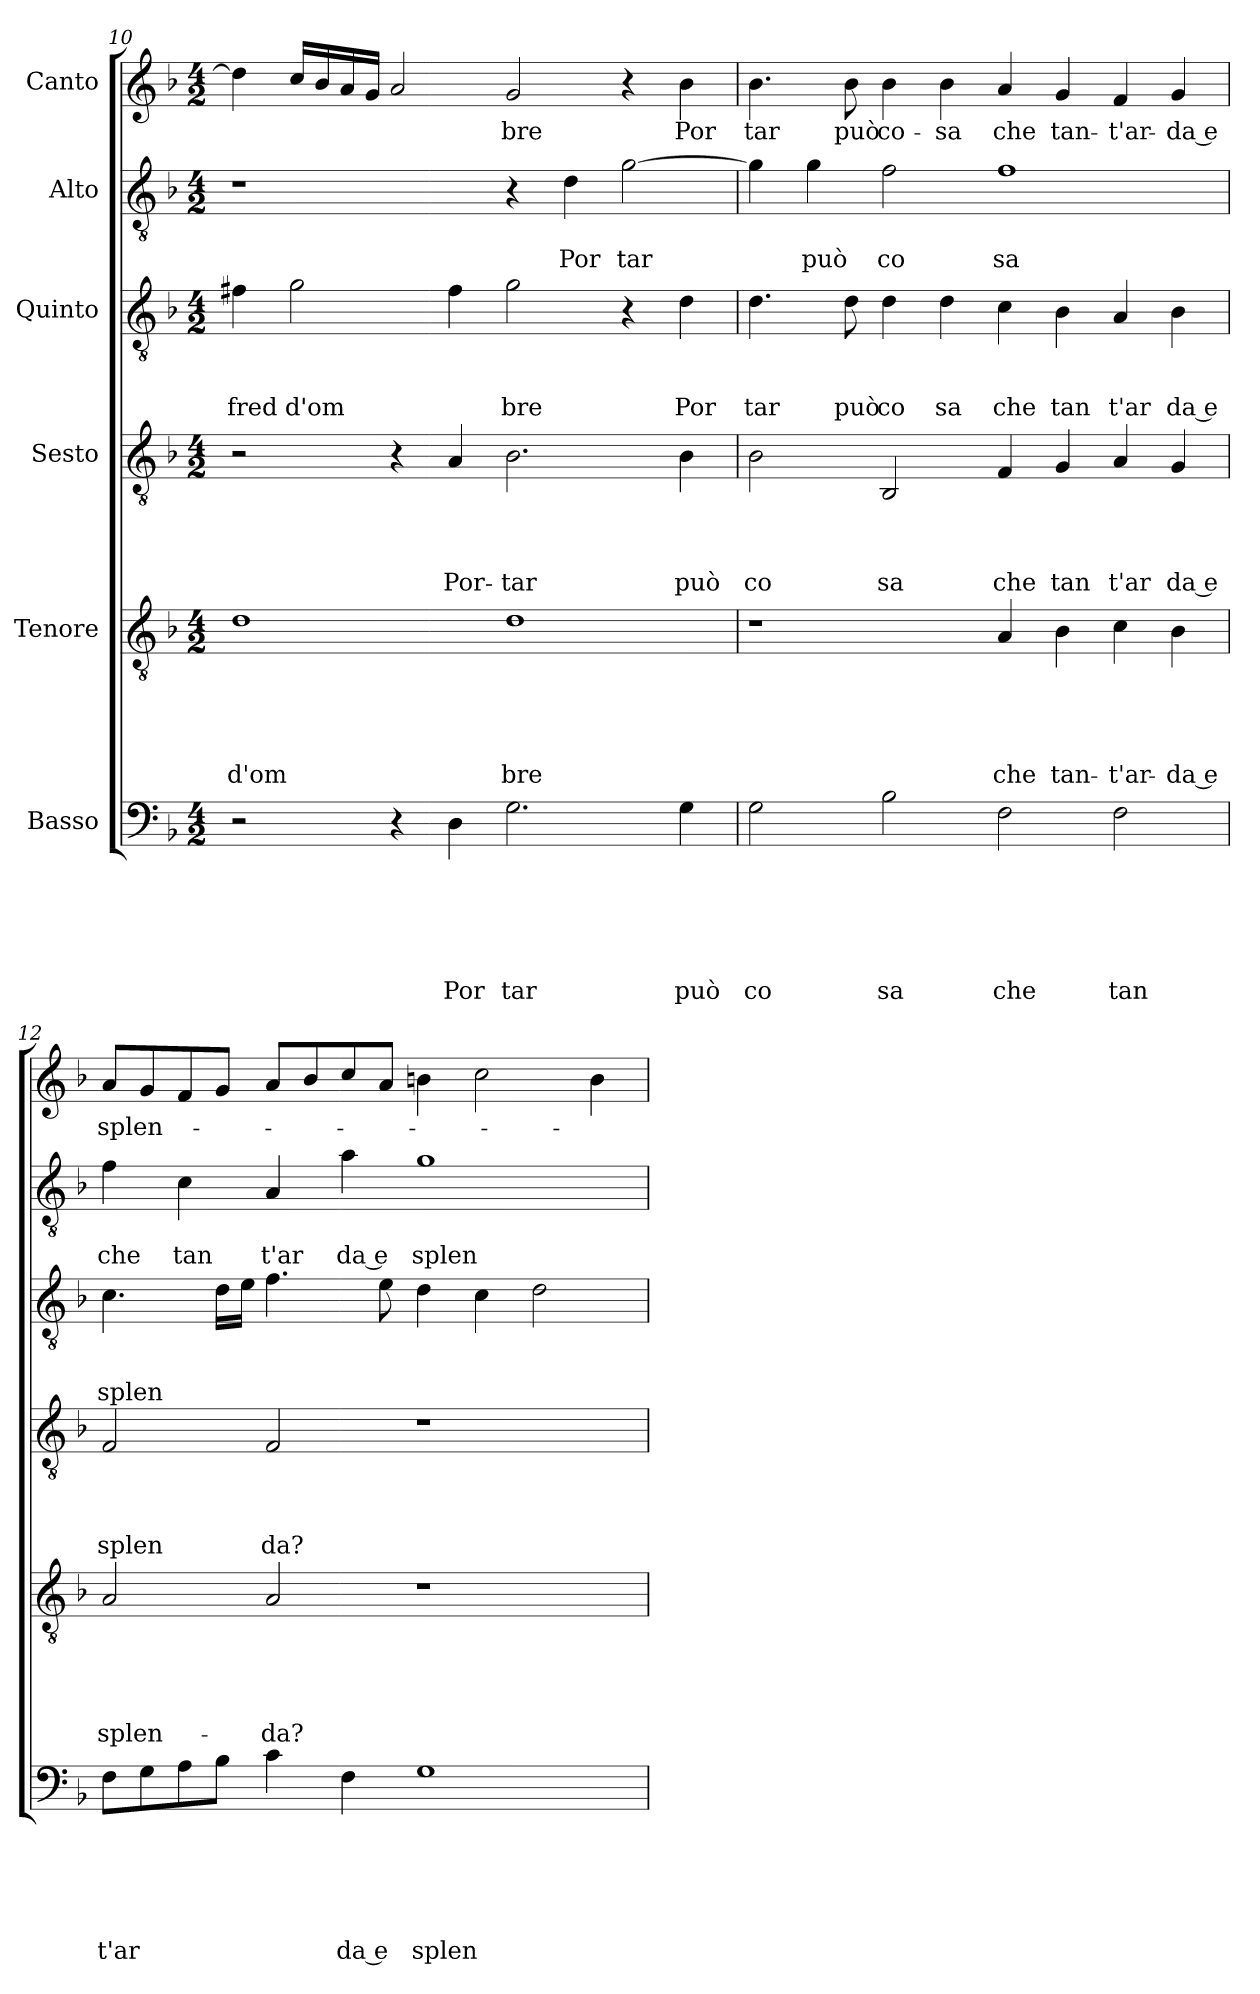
**kern	**text	**text	**text	**text	**text	**text	**kern	**text	**text	**text	**text	**text	**kern	**text	**text	**text	**text	**kern	**text	**text	**text	**kern	**text	**text	**kern	**text
*part6	*part6	*part6	*part6	*part6	*part6	*part6	*part5	*part5	*part5	*part5	*part5	*part5	*part4	*part4	*part4	*part4	*part4	*part3	*part3	*part3	*part3	*part2	*part2	*part2	*part1	*part1
*staff6	*staff6	*staff6	*staff6	*staff6	*staff6	*staff6	*staff5	*staff5	*staff5	*staff5	*staff5	*staff5	*staff4	*staff4	*staff4	*staff4	*staff4	*staff3	*staff3	*staff3	*staff3	*staff2	*staff2	*staff2	*staff1	*staff1
*I"Basso	*	*	*	*	*	*	*I"Tenore	*	*	*	*	*	*I"Sesto	*	*	*	*	*I"Quinto	*	*	*	*I"Alto	*	*	*I"Canto	*
*clefF4	*	*	*	*	*	*	*clefGv2	*	*	*	*	*	*clefGv2	*	*	*	*	*clefGv2	*	*	*	*clefGv2	*	*	*clefG2	*
*ITrd-3c-5	*	*	*	*	*	*	*	*	*	*	*	*	*ITrd-3c-5	*	*	*	*	*ITrd-3c-5	*	*	*	*ITrd-3c-5	*	*	*	*
*k[b-e-]	*	*	*	*	*	*	*k[b-]	*	*	*	*	*	*k[b-e-]	*	*	*	*	*k[b-e-]	*	*	*	*k[b-e-]	*	*	*k[b-]	*
*B-:	*	*	*	*	*	*	*F:	*	*	*	*	*	*B-:	*	*	*	*	*B-:	*	*	*	*B-:	*	*	*F:	*
*M4/2	*	*	*	*	*	*	*M4/2	*	*	*	*	*	*M4/2	*	*	*	*	*M4/2	*	*	*	*M4/2	*	*	*M4/2	*
=10	=10	=10	=10	=10	=10	=10	=10	=10	=10	=10	=10	=10	=10	=10	=10	=10	=10	=10	=10	=10	=10	=10	=10	=10	=10	=10
!	!	!	!	!	!	!	!	!	!	!	!	!LO:LY:b	!	!	!	!	!	!	!	!	!LO:LY:b	!	!	!	!	!
2r	.	.	.	.	.	.	1d	.	.	.	.	d'om	2r	.	.	.	.	4bn\	.	.	fred	1r	.	.	4dd\]	.
!	!	!	!	!	!	!	!	!	!	!	!	!	!	!	!	!	!	!	!	!	!LO:LY:b	!	!	!	!	!
.	.	.	.	.	.	.	.	.	.	.	.	.	.	.	.	.	.	2cc\	.	.	d'om	.	.	.	16cc/LL	.
.	.	.	.	.	.	.	.	.	.	.	.	.	.	.	.	.	.	.	.	.	.	.	.	.	16b-/	.
.	.	.	.	.	.	.	.	.	.	.	.	.	.	.	.	.	.	.	.	.	.	.	.	.	16a/	.
.	.	.	.	.	.	.	.	.	.	.	.	.	.	.	.	.	.	.	.	.	.	.	.	.	16g/JJ	.
4r	.	.	.	.	.	.	.	.	.	.	.	.	4r	.	.	.	.	.	.	.	.	.	.	.	2a/	.
!	!	!	!	!	!	!LO:LY:b	!	!	!	!	!	!	!	!	!	!	!LO:LY:b	!	!	!	!	!	!	!	!	!
4G\	.	.	.	.	.	Por	.	.	.	.	.	.	4d/	.	.	.	Por-	4b\	.	.	.	.	.	.	.	.
!	!	!	!	!	!	!LO:LY:b	!	!	!	!	!	!LO:LY:b	!	!	!	!	!LO:LY:b	!	!	!	!LO:LY:b	!	!	!	!	!LO:LY:b
2.c\	.	.	.	.	.	tar	1d	.	.	.	.	bre	2.e-\	.	.	.	-tar	2cc\	.	.	bre	4r	.	.	2g/	bre
!	!	!	!	!	!	!	!	!	!	!	!	!	!	!	!	!	!	!	!	!	!	!	!	!LO:LY:b	!	!
.	.	.	.	.	.	.	.	.	.	.	.	.	.	.	.	.	.	.	.	.	.	4g\	.	Por	.	.
!	!	!	!	!	!	!	!	!	!	!	!	!	!	!	!	!	!	!	!	!	!	!	!	!LO:LY:b	!	!
.	.	.	.	.	.	.	.	.	.	.	.	.	.	.	.	.	.	4r	.	.	.	[<2cc\	.	tar	4r	.
!	!	!	!	!	!	!LO:LY:b	!	!	!	!	!	!	!	!	!	!	!LO:LY:b	!	!	!	!LO:LY:b	!	!	!	!	!LO:LY:b
4c\	.	.	.	.	.	può	.	.	.	.	.	.	4e-\	.	.	.	può	4g\	.	.	Por	.	.	.	4b-\	Por
!!LO:PB:g=z
=11	=11	=11	=11	=11	=11	=11	=11	=11	=11	=11	=11	=11	=11	=11	=11	=11	=11	=11	=11	=11	=11	=11	=11	=11	=11	=11
!	!	!	!	!	!	!LO:LY:b	!	!	!	!	!	!	!	!	!	!	!LO:LY:b	!	!	!	!LO:LY:b	!	!	!	!	!LO:LY:b
2c\	.	.	.	.	.	co	1r	.	.	.	.	.	2e-\	.	.	.	co	4.g\	.	.	tar	4cc\]	.	.	4.b-\	tar
!	!	!	!	!	!	!	!	!	!	!	!	!	!	!	!	!	!	!	!	!	!	!	!	!LO:LY:b	!	!
.	.	.	.	.	.	.	.	.	.	.	.	.	.	.	.	.	.	.	.	.	.	4cc\	.	può	.	.
!	!	!	!	!	!	!	!	!	!	!	!	!	!	!	!	!	!	!	!	!	!LO:LY:b	!	!	!	!	!LO:LY:b
.	.	.	.	.	.	.	.	.	.	.	.	.	.	.	.	.	.	8g\	.	.	può	.	.	.	8b-\	può
!	!	!	!	!	!	!LO:LY:b	!	!	!	!	!	!	!	!	!	!	!LO:LY:b	!	!	!	!LO:LY:b	!	!	!LO:LY:b	!	!LO:LY:b
2e-\	.	.	.	.	.	sa	.	.	.	.	.	.	2E-/	.	.	.	sa	4g\	.	.	co	2b-\	.	co	4b-\	co-
!	!	!	!	!	!	!	!	!	!	!	!	!	!	!	!	!	!	!	!	!	!LO:LY:b	!	!	!	!	!LO:LY:b
.	.	.	.	.	.	.	.	.	.	.	.	.	.	.	.	.	.	4g\	.	.	sa	.	.	.	4b-\	-sa
!	!	!	!	!	!	!LO:LY:b	!	!	!	!	!	!LO:LY:b	!	!	!	!	!LO:LY:b	!	!	!	!LO:LY:b	!	!	!LO:LY:b	!	!LO:LY:b
2B-\	.	.	.	.	.	che	4A/	.	.	.	.	che	4B-/	.	.	.	che	4f\	.	.	che	1b-	.	sa	4a/	che
!	!	!	!	!	!	!	!	!	!	!	!	!LO:LY:b	!	!	!	!	!LO:LY:b	!	!	!	!LO:LY:b	!	!	!	!	!LO:LY:b
.	.	.	.	.	.	.	4B-\	.	.	.	.	tan-	4c/	.	.	.	tan	4e-\	.	.	tan	.	.	.	4g/	tan-
!	!	!	!	!	!	!LO:LY:b	!	!	!	!	!	!LO:LY:b	!	!	!	!	!LO:LY:b	!	!	!	!LO:LY:b	!	!	!	!	!LO:LY:b
2B-\	.	.	.	.	.	tan	4c\	.	.	.	.	-t'ar-	4d/	.	.	.	t'ar	4d/	.	.	t'ar	.	.	.	4f/	-t'ar-
!	!	!	!	!	!	!	!	!	!	!	!	!LO:LY:b:rj	!	!	!	!	!LO:LY:b:rj	!	!	!	!LO:LY:b:rj	!	!	!	!	!LO:LY:b:rj
.	.	.	.	.	.	.	4B-\	.	.	.	.	-da e	4c/	.	.	.	da e	4e-\	.	.	da e	.	.	.	4g/	-da e
=12	=12	=12	=12	=12	=12	=12	=12	=12	=12	=12	=12	=12	=12	=12	=12	=12	=12	=12	=12	=12	=12	=12	=12	=12	=12	=12
!	!	!	!	!	!	!LO:LY:b	!	!	!	!	!	!LO:LY:b	!	!	!	!	!LO:LY:b	!	!	!	!LO:LY:b	!	!	!LO:LY:b	!	!LO:LY:b
8B-\L	.	.	.	.	.	t'ar	2A/	.	.	.	.	splen-	2B-/	.	.	.	splen	4.f\	.	.	splen	4b-\	.	che	8a/L	splen-
8c\	.	.	.	.	.	.	.	.	.	.	.	.	.	.	.	.	.	.	.	.	.	.	.	.	8g/	.
!	!	!	!	!	!	!	!	!	!	!	!	!	!	!	!	!	!	!	!	!	!	!	!	!LO:LY:b	!	!
8d\	.	.	.	.	.	.	.	.	.	.	.	.	.	.	.	.	.	.	.	.	.	4f\	.	tan	8f/	.
8e-\J	.	.	.	.	.	.	.	.	.	.	.	.	.	.	.	.	.	16g\LL	.	.	.	.	.	.	8g/J	.
.	.	.	.	.	.	.	.	.	.	.	.	.	.	.	.	.	.	16a\JJ	.	.	.	.	.	.	.	.
!	!	!	!	!	!	!	!	!	!	!	!	!LO:LY:b	!	!	!	!	!LO:LY:b	!	!	!	!	!	!	!LO:LY:b	!	!
4f\	.	.	.	.	.	.	2A/	.	.	.	.	-da?	2B-/	.	.	.	da?	4.b-\	.	.	.	4d/	.	t'ar	8a/L	.
.	.	.	.	.	.	.	.	.	.	.	.	.	.	.	.	.	.	.	.	.	.	.	.	.	8b-/	.
!	!	!	!	!	!	!LO:LY:b:rj	!	!	!	!	!	!	!	!	!	!	!	!	!	!	!	!	!	!LO:LY:b:rj	!	!
4B-\	.	.	.	.	.	da e	.	.	.	.	.	.	.	.	.	.	.	.	.	.	.	4dd\	.	da e	8cc/	.
.	.	.	.	.	.	.	.	.	.	.	.	.	.	.	.	.	.	8a\	.	.	.	.	.	.	8a/J	.
!	!	!	!	!	!	!LO:LY:b	!	!	!	!	!	!	!	!	!	!	!	!	!	!	!	!	!	!LO:LY:b	!	!
1c	.	.	.	.	.	splen	1r	.	.	.	.	.	1r	.	.	.	.	4g\	.	.	.	1cc	.	splen	4bn\	.
.	.	.	.	.	.	.	.	.	.	.	.	.	.	.	.	.	.	4f\	.	.	.	.	.	.	2cc\	.
.	.	.	.	.	.	.	.	.	.	.	.	.	.	.	.	.	.	2g\	.	.	.	.	.	.	.	.
.	.	.	.	.	.	.	.	.	.	.	.	.	.	.	.	.	.	.	.	.	.	.	.	.	4b\	.
=	=	=	=	=	=	=	=	=	=	=	=	=	=	=	=	=	=	=	=	=	=	=	=	=	=	=
*-	*-	*-	*-	*-	*-	*-	*-	*-	*-	*-	*-	*-	*-	*-	*-	*-	*-	*-	*-	*-	*-	*-	*-	*-	*-	*-
